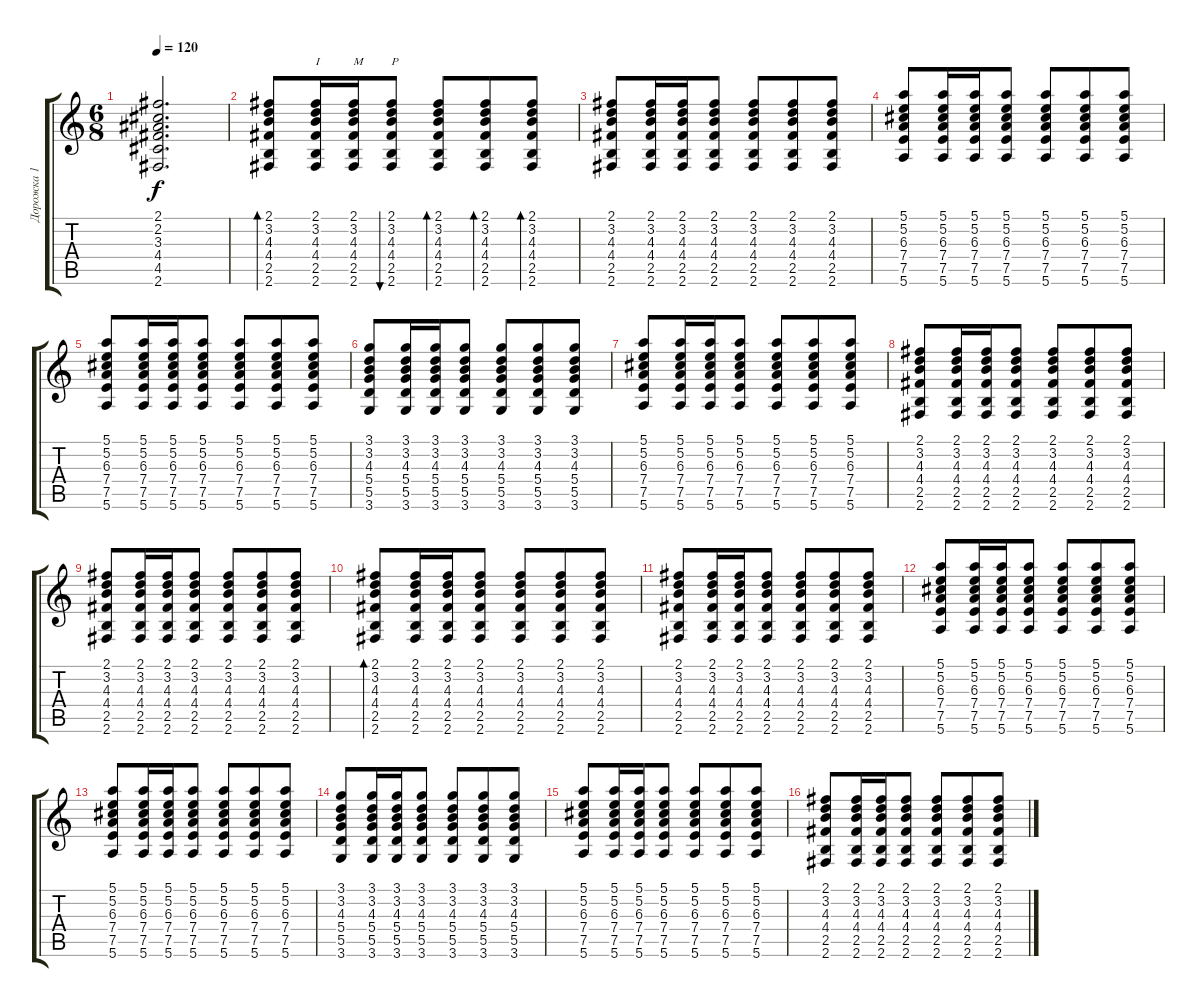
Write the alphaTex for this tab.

\track ("Дорожка 1" "Дорожка 1") {instrument acousticguitarnylon}
\staff {score tabs}
\tuning (E4 B3 G3 D3 A2 E2) {hide}
\ts (6 8)
\tempo 120
\clef g2
\ks c
(2.1 2.2 3.3 4.4 4.5 2.6).2{d dy f} |
(2.1 3.2 4.3 4.4 2.5 2.6).8{bd 30} (2.1 3.2 4.3 4.4 2.5 2.6).16{txt "I"} (2.1 3.2 4.3 4.4 2.5 2.6).16{txt "M"} (2.1 3.2 4.3 4.4 2.5 2.6).8{bu 60 txt "Р"} (2.1 3.2 4.3 4.4 2.5 2.6).8{bd 30} (2.1 3.2 4.3 4.4 2.5 2.6).8{bd 30} (2.1 3.2 4.3 4.4 2.5 2.6).8{bd 30} |
(2.1 3.2 4.3 4.4 2.5 2.6).8 (2.1 3.2 4.3 4.4 2.5 2.6).16 (2.1 3.2 4.3 4.4 2.5 2.6).16 (2.1 3.2 4.3 4.4 2.5 2.6).8 (2.1 3.2 4.3 4.4 2.5 2.6).8 (2.1 3.2 4.3 4.4 2.5 2.6).8 (2.1 3.2 4.3 4.4 2.5 2.6).8 |
(5.1 5.2 6.3 7.4 7.5 5.6).8 (5.1 5.2 6.3 7.4 7.5 5.6).16 (5.1 5.2 6.3 7.4 7.5 5.6).16 (5.1 5.2 6.3 7.4 7.5 5.6).8 (5.1 5.2 6.3 7.4 7.5 5.6).8 (5.1 5.2 6.3 7.4 7.5 5.6).8 (5.1 5.2 6.3 7.4 7.5 5.6).8 |
(5.1 5.2 6.3 7.4 7.5 5.6).8 (5.1 5.2 6.3 7.4 7.5 5.6).16 (5.1 5.2 6.3 7.4 7.5 5.6).16 (5.1 5.2 6.3 7.4 7.5 5.6).8 (5.1 5.2 6.3 7.4 7.5 5.6).8 (5.1 5.2 6.3 7.4 7.5 5.6).8 (5.1 5.2 6.3 7.4 7.5 5.6).8 |
(3.1 3.2 4.3 5.4 5.5 3.6).8 (3.1 3.2 4.3 5.4 5.5 3.6).16 (3.1 3.2 4.3 5.4 5.5 3.6).16 (3.1 3.2 4.3 5.4 5.5 3.6).8 (3.1 3.2 4.3 5.4 5.5 3.6).8 (3.1 3.2 4.3 5.4 5.5 3.6).8 (3.1 3.2 4.3 5.4 5.5 3.6).8 |
(5.1 5.2 6.3 7.4 7.5 5.6).8 (5.1 5.2 6.3 7.4 7.5 5.6).16 (5.1 5.2 6.3 7.4 7.5 5.6).16 (5.1 5.2 6.3 7.4 7.5 5.6).8 (5.1 5.2 6.3 7.4 7.5 5.6).8 (5.1 5.2 6.3 7.4 7.5 5.6).8 (5.1 5.2 6.3 7.4 7.5 5.6).8 |
(2.1 3.2 4.3 4.4 2.5 2.6).8 (2.1 3.2 4.3 4.4 2.5 2.6).16 (2.1 3.2 4.3 4.4 2.5 2.6).16 (2.1 3.2 4.3 4.4 2.5 2.6).8 (2.1 3.2 4.3 4.4 2.5 2.6).8 (2.1 3.2 4.3 4.4 2.5 2.6).8 (2.1 3.2 4.3 4.4 2.5 2.6).8 |
(2.1 3.2 4.3 4.4 2.5 2.6).8 (2.1 3.2 4.3 4.4 2.5 2.6).16 (2.1 3.2 4.3 4.4 2.5 2.6).16 (2.1 3.2 4.3 4.4 2.5 2.6).8 (2.1 3.2 4.3 4.4 2.5 2.6).8 (2.1 3.2 4.3 4.4 2.5 2.6).8 (2.1 3.2 4.3 4.4 2.5 2.6).8 |
(2.1 3.2 4.3 4.4 2.5 2.6).8{bd 30} (2.1 3.2 4.3 4.4 2.5 2.6).16 (2.1 3.2 4.3 4.4 2.5 2.6).16 (2.1 3.2 4.3 4.4 2.5 2.6).8 (2.1 3.2 4.3 4.4 2.5 2.6).8 (2.1 3.2 4.3 4.4 2.5 2.6).8 (2.1 3.2 4.3 4.4 2.5 2.6).8 |
(2.1 3.2 4.3 4.4 2.5 2.6).8 (2.1 3.2 4.3 4.4 2.5 2.6).16 (2.1 3.2 4.3 4.4 2.5 2.6).16 (2.1 3.2 4.3 4.4 2.5 2.6).8 (2.1 3.2 4.3 4.4 2.5 2.6).8 (2.1 3.2 4.3 4.4 2.5 2.6).8 (2.1 3.2 4.3 4.4 2.5 2.6).8 |
(5.1 5.2 6.3 7.4 7.5 5.6).8 (5.1 5.2 6.3 7.4 7.5 5.6).16 (5.1 5.2 6.3 7.4 7.5 5.6).16 (5.1 5.2 6.3 7.4 7.5 5.6).8 (5.1 5.2 6.3 7.4 7.5 5.6).8 (5.1 5.2 6.3 7.4 7.5 5.6).8 (5.1 5.2 6.3 7.4 7.5 5.6).8 |
(5.1 5.2 6.3 7.4 7.5 5.6).8 (5.1 5.2 6.3 7.4 7.5 5.6).16 (5.1 5.2 6.3 7.4 7.5 5.6).16 (5.1 5.2 6.3 7.4 7.5 5.6).8 (5.1 5.2 6.3 7.4 7.5 5.6).8 (5.1 5.2 6.3 7.4 7.5 5.6).8 (5.1 5.2 6.3 7.4 7.5 5.6).8 |
(3.1 3.2 4.3 5.4 5.5 3.6).8 (3.1 3.2 4.3 5.4 5.5 3.6).16 (3.1 3.2 4.3 5.4 5.5 3.6).16 (3.1 3.2 4.3 5.4 5.5 3.6).8 (3.1 3.2 4.3 5.4 5.5 3.6).8 (3.1 3.2 4.3 5.4 5.5 3.6).8 (3.1 3.2 4.3 5.4 5.5 3.6).8 |
(5.1 5.2 6.3 7.4 7.5 5.6).8 (5.1 5.2 6.3 7.4 7.5 5.6).16 (5.1 5.2 6.3 7.4 7.5 5.6).16 (5.1 5.2 6.3 7.4 7.5 5.6).8 (5.1 5.2 6.3 7.4 7.5 5.6).8 (5.1 5.2 6.3 7.4 7.5 5.6).8 (5.1 5.2 6.3 7.4 7.5 5.6).8 |
(2.1 3.2 4.3 4.4 2.5 2.6).8 (2.1 3.2 4.3 4.4 2.5 2.6).16 (2.1 3.2 4.3 4.4 2.5 2.6).16 (2.1 3.2 4.3 4.4 2.5 2.6).8 (2.1 3.2 4.3 4.4 2.5 2.6).8 (2.1 3.2 4.3 4.4 2.5 2.6).8 (2.1 3.2 4.3 4.4 2.5 2.6).8
